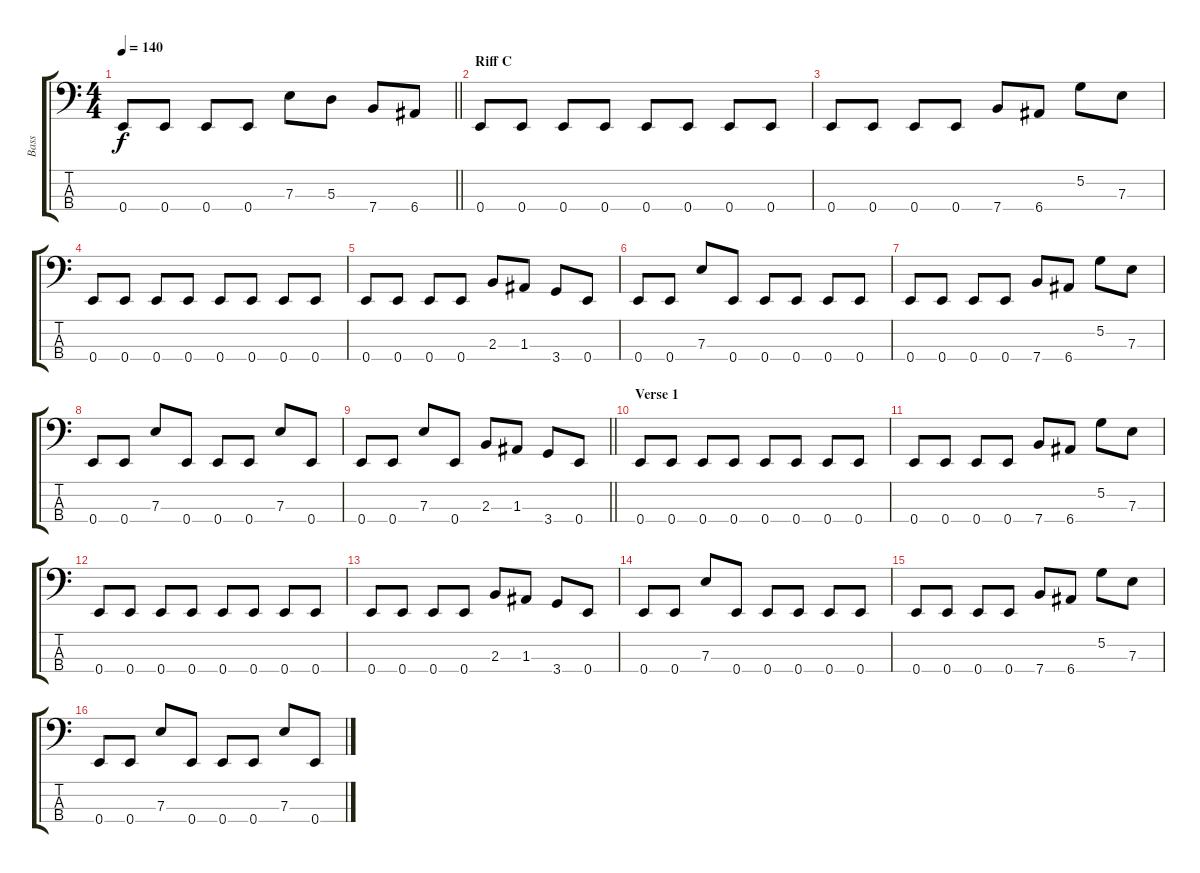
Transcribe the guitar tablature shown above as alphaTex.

\track ("Bass" "Bass") {instrument electricbassfinger}
\staff {score tabs}
\tuning (G2 D2 A1 E1) {hide}
\ts (4 4)
\tempo 140
\clef f4
\barLineRight lightlight
\ks c
0.4.8{dy f} 0.4.8 0.4.8 0.4.8 7.3.8 5.3.8 7.4.8 6.4.8 |
\section ("" "Riff C")
0.4.8 0.4.8 0.4.8 0.4.8 0.4.8 0.4.8 0.4.8 0.4.8 |
0.4.8 0.4.8 0.4.8 0.4.8 7.4.8 6.4.8 5.2.8 7.3.8 |
0.4.8 0.4.8 0.4.8 0.4.8 0.4.8 0.4.8 0.4.8 0.4.8 |
0.4.8 0.4.8 0.4.8 0.4.8 2.3.8 1.3.8 3.4.8 0.4.8 |
0.4.8 0.4.8 7.3.8 0.4.8 0.4.8 0.4.8 0.4.8 0.4.8 |
0.4.8 0.4.8 0.4.8 0.4.8 7.4.8 6.4.8 5.2.8 7.3.8 |
0.4.8 0.4.8 7.3.8 0.4.8 0.4.8 0.4.8 7.3.8 0.4.8 |
\barLineRight lightlight
0.4.8 0.4.8 7.3.8 0.4.8 2.3.8 1.3.8 3.4.8 0.4.8 |
\section ("" "Verse 1")
0.4.8 0.4.8 0.4.8 0.4.8 0.4.8 0.4.8 0.4.8 0.4.8 |
0.4.8 0.4.8 0.4.8 0.4.8 7.4.8 6.4.8 5.2.8 7.3.8 |
0.4.8 0.4.8 0.4.8 0.4.8 0.4.8 0.4.8 0.4.8 0.4.8 |
0.4.8 0.4.8 0.4.8 0.4.8 2.3.8 1.3.8 3.4.8 0.4.8 |
0.4.8 0.4.8 7.3.8 0.4.8 0.4.8 0.4.8 0.4.8 0.4.8 |
0.4.8 0.4.8 0.4.8 0.4.8 7.4.8 6.4.8 5.2.8 7.3.8 |
0.4.8 0.4.8 7.3.8 0.4.8 0.4.8 0.4.8 7.3.8 0.4.8
